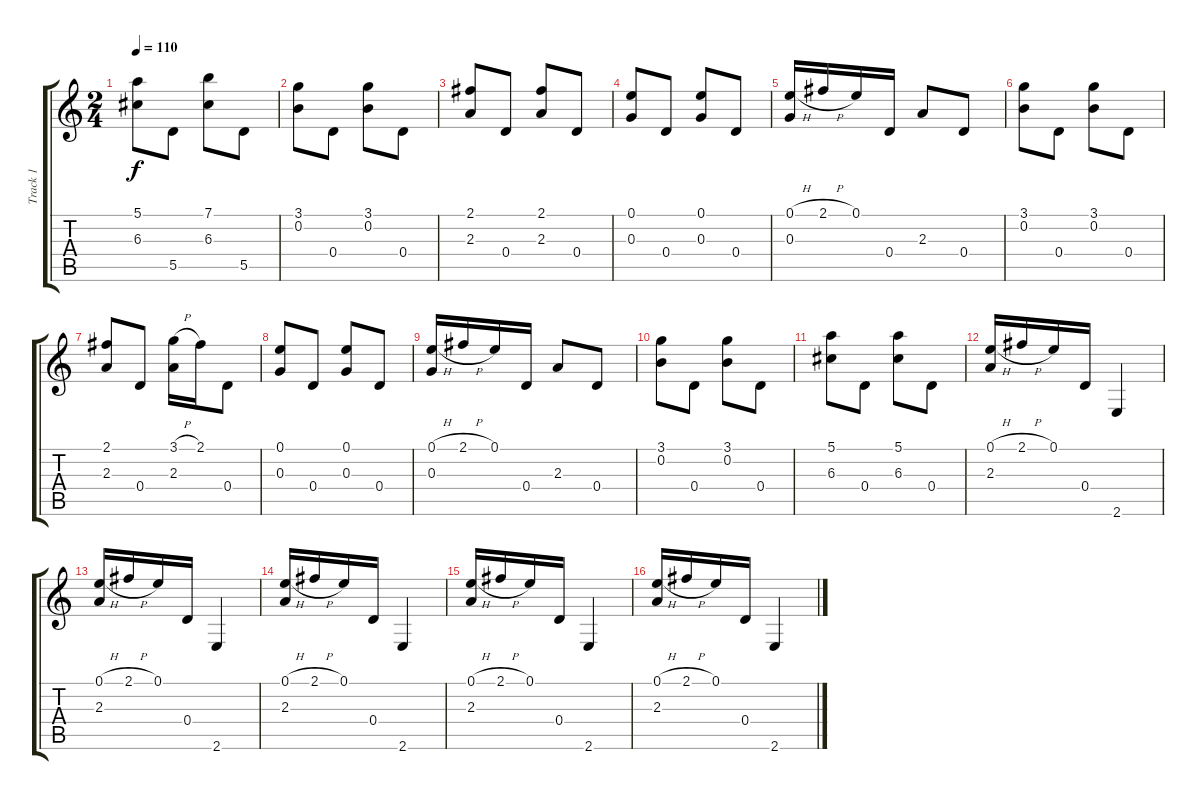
\track ("Track 1" "Track 1") {instrument acousticguitarnylon}
\staff {score tabs}
\tuning (E4 B3 G3 D3 A2 D2) {hide}
\ts (2 4)
\tempo 110
\clef g2
\ks c
(5.1 6.3).8{dy f} 5.5.8 (7.1 6.3).8 5.5.8 |
(3.1 0.2).8 0.4.8 (3.1 0.2).8 0.4.8 |
(2.1 2.3).8 0.4.8 (2.1 2.3).8 0.4.8 |
(0.1 0.3).8 0.4.8 (0.1 0.3).8 0.4.8 |
(0.1{h} 0.3).16 2.1{h}.16 0.1.16 0.4.16 2.3.8 0.4.8 |
(3.1 0.2).8 0.4.8 (3.1 0.2).8 0.4.8 |
(2.1 2.3).8 0.4.8 (3.1{h} 2.3).16 2.1.16 0.4.8 |
(0.1 0.3).8 0.4.8 (0.1 0.3).8 0.4.8 |
(0.1{h} 0.3).16 2.1{h}.16 0.1.16 0.4.16 2.3.8 0.4.8 |
(3.1 0.2).8 0.4.8 (3.1 0.2).8 0.4.8 |
(5.1 6.3).8 0.4.8 (5.1 6.3).8 0.4.8 |
(0.1{h} 2.3).16 2.1{h}.16 0.1.16 0.4.16 2.6.4 |
(0.1{h} 2.3).16 2.1{h}.16 0.1.16 0.4.16 2.6.4 |
(0.1{h} 2.3).16 2.1{h}.16 0.1.16 0.4.16 2.6.4 |
(0.1{h} 2.3).16 2.1{h}.16 0.1.16 0.4.16 2.6.4 |
(0.1{h} 2.3).16 2.1{h}.16 0.1.16 0.4.16 2.6.4
